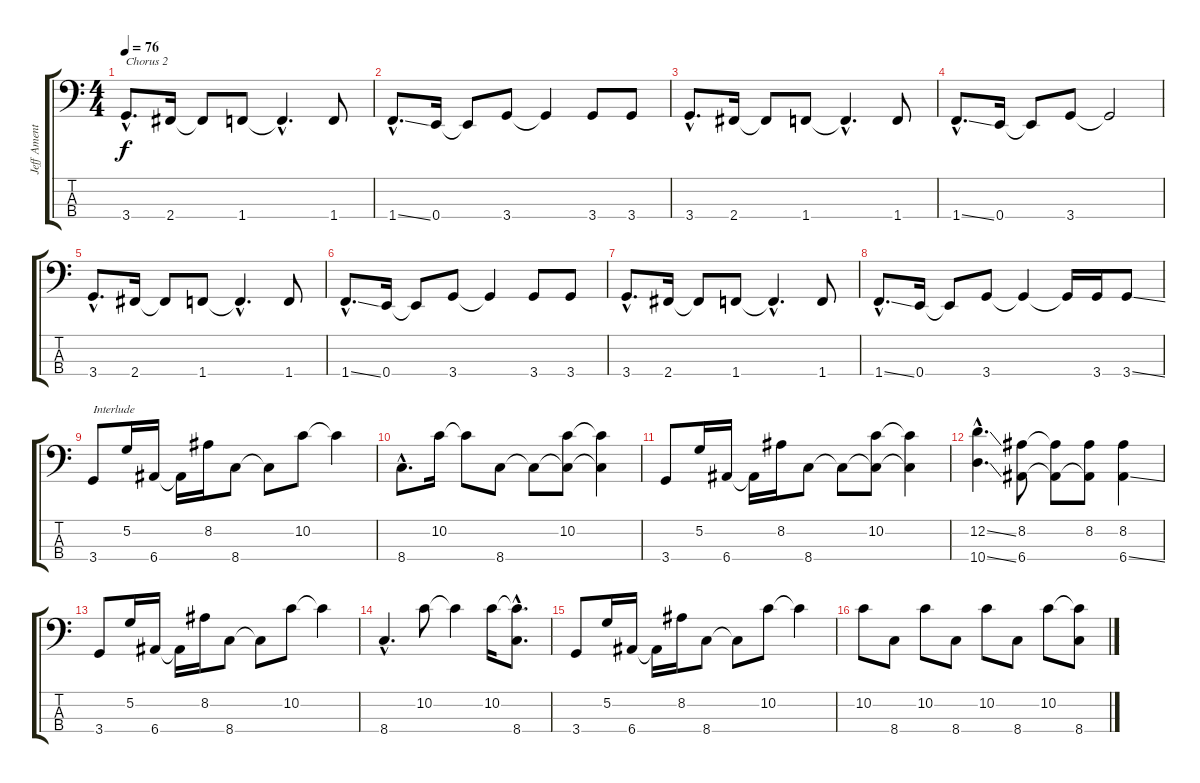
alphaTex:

\track ("Jeff Ament" "Jeff Ament") {instrument electricbassfinger}
\staff {score tabs}
\tuning (G2 D2 A1 E1) {hide}
\ts (4 4)
\tempo 76
\clef f4
\ks c
3.4{hac}.8{d txt "Chorus 2" dy f} 2.4.16 2.4{t}.8 1.4.8 1.4{hac t}.4{d} 1.4.8 |
1.4{ss hac}.8{d} 0.4.16 0.4{t}.8 3.4.8 3.4{t}.4 3.4.8 3.4.8 |
3.4{hac}.8{d} 2.4.16 2.4{t}.8 1.4.8 1.4{hac t}.4{d} 1.4.8 |
1.4{ss hac}.8{d} 0.4.16 0.4{t}.8 3.4.8 3.4{t}.2 |
3.4{hac}.8{d} 2.4.16 2.4{t}.8 1.4.8 1.4{hac t}.4{d} 1.4.8 |
1.4{ss hac}.8{d} 0.4.16 0.4{t}.8 3.4.8 3.4{t}.4 3.4.8 3.4.8 |
3.4{hac}.8{d} 2.4.16 2.4{t}.8 1.4.8 1.4{hac t}.4{d} 1.4.8 |
1.4{ss hac}.8{d} 0.4.16 0.4{t}.8 3.4.8 3.4{t}.4 3.4{t}.16 3.4.16 3.4{ss}.8 |
3.4.8{txt "Interlude"} 5.2.16 6.4.16 6.4{t}.16 8.2.16 8.4.8 8.4{t}.8 10.2.8 10.2{t}.4 |
8.4{hac}.8{d} 10.2.16 10.2{t}.8 8.4.8 8.4{t}.8 (10.2 8.4{t}).8 (10.2{t} 8.4{t}).4 |
3.4.8 5.2.16 6.4.16 6.4{t}.16 8.2.16 8.4.8 8.4{t}.8 (10.2 8.4{t}).8 (10.2{t} 8.4{t}).4 |
(12.2{ss hac} 10.4{ss hac}).4{d} (8.2 6.4).8 (8.2{t} 6.4{t}).8 (8.2 6.4{t}).8 (8.2 6.4{ss}).4 |
3.4.8 5.2.16 6.4.16 6.4{t}.16 8.2.16 8.4.8 8.4{t}.8 10.2.8 10.2{t}.4 |
8.4{hac}.4{d} 10.2.8 10.2{t}.4 10.2.16 (10.2{hac t} 8.4{hac}).8{d} |
3.4.8 5.2.16 6.4.16 6.4{t}.16 8.2.16 8.4.8 8.4{t}.8 10.2.8 10.2{t}.4 |
10.2.8 8.4.8 10.2.8 8.4.8 10.2.8 8.4.8 10.2.8 (10.2{t} 8.4{ss}).8
